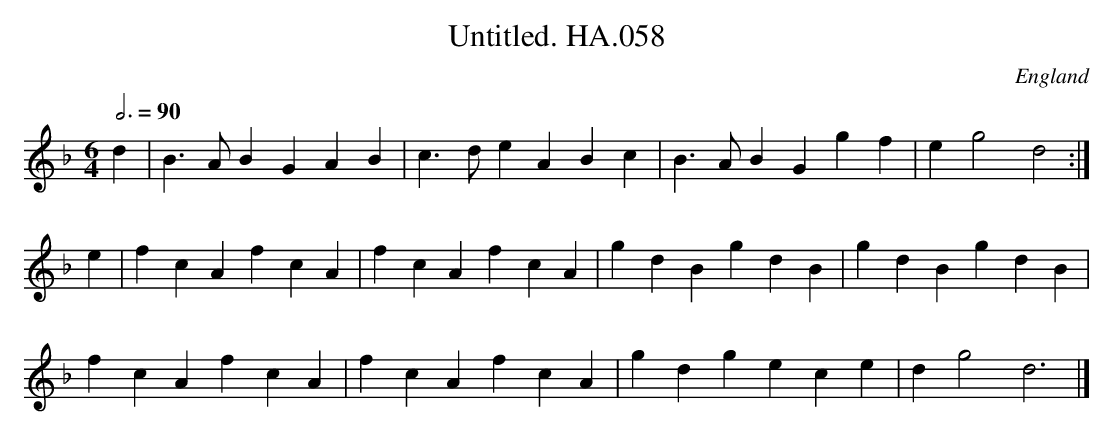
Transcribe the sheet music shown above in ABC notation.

X:1
T:Untitled. HA.058
M:6/4
L:1/4
Q:3/4=90
O:England
K:F major
d|B>AB GAB|c>de ABc|B>AB Ggf|eg2 d2:|!
e|fcA fcA|fcA fcA|gdB gdB|gdB gdB|!
fcA fcA|fcA fcA|gdg ece|dg2 d3|]
